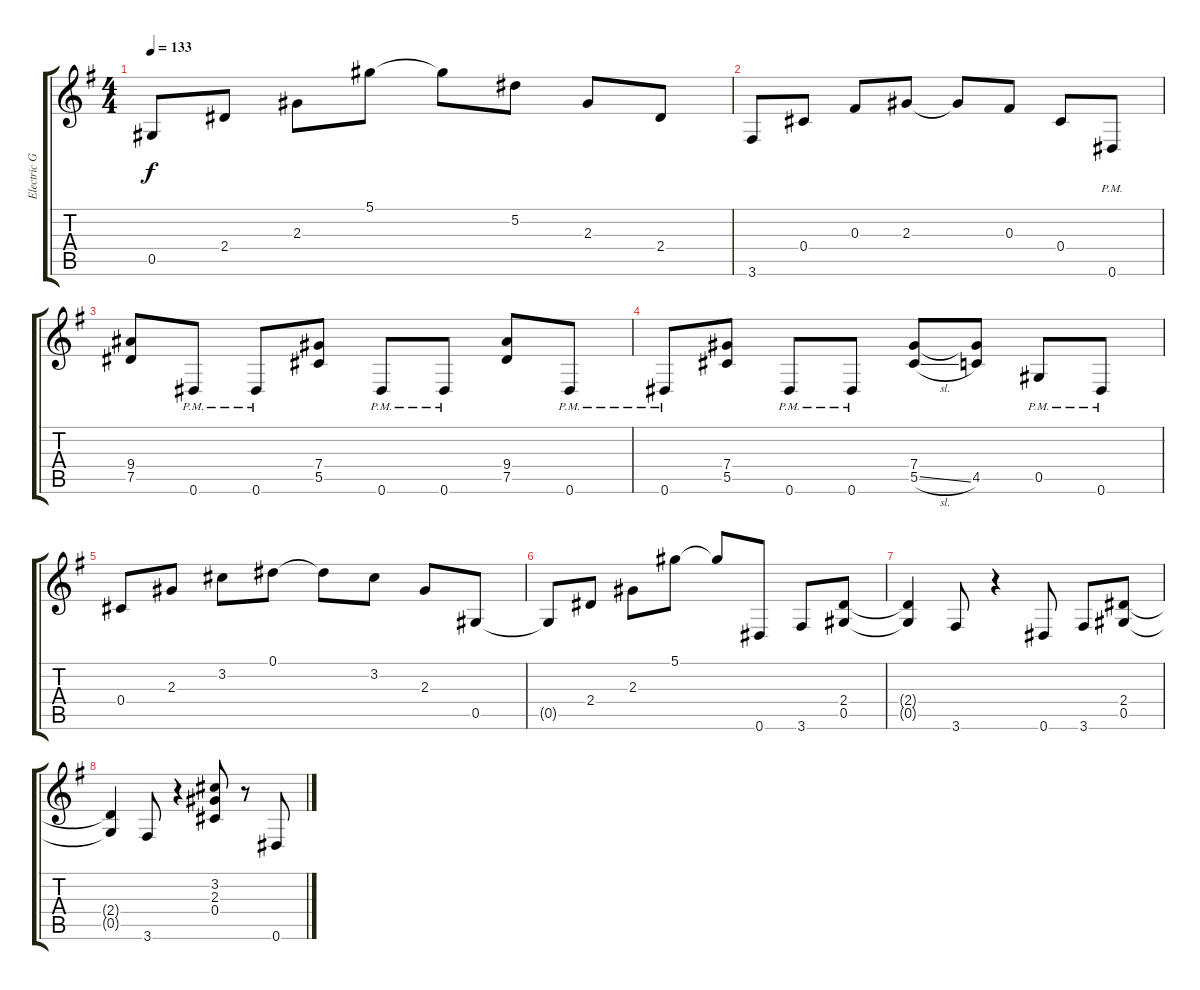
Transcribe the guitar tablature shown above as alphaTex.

\track ("Electric Guitar 2" "Electric G") {instrument distortionguitar}
\staff {score tabs}
\tuning (Eb4 Bb3 Gb3 Db3 Ab2 Eb2) {hide}
\ts (4 4)
\tempo 133
\clef g2
\ks g
0.5.8{dy f} 2.4.8 2.3.8 5.1.8 5.1{t}.8 5.2.8 2.3.8 2.4.8 |
3.6.8 0.4.8 0.3.8 2.3.8 2.3{t}.8 0.3.8 0.4.8 0.6{pm}.8 |
(9.4 7.5).8 0.6{pm}.8 0.6{pm}.8 (7.4 5.5).8 0.6{pm}.8 0.6{pm}.8 (9.4 7.5).8 0.6{pm}.8 |
0.6{pm}.8 (7.4 5.5).8 0.6{pm}.8 0.6{pm}.8 (7.4 5.5{sl}).8 (7.4{t} 4.5).8 0.5{pm}.8 0.6{pm}.8 |
0.4.8 2.3.8 3.2.8 0.1.8 0.1{t}.8 3.2.8 2.3.8 0.5.8 |
0.5{t}.8 2.4.8 2.3.8 5.1.8 5.1{t}.8 0.6.8 3.6.8 (2.4 0.5).8 |
(2.4{t} 0.5{t}).4 3.6.8 r.4 0.6.8 3.6.8 (2.4 0.5).8 |
(2.4{t} 0.5{t}).4 3.6.8 r.4 (3.2 2.3 0.4).8 r.8 0.6.8
